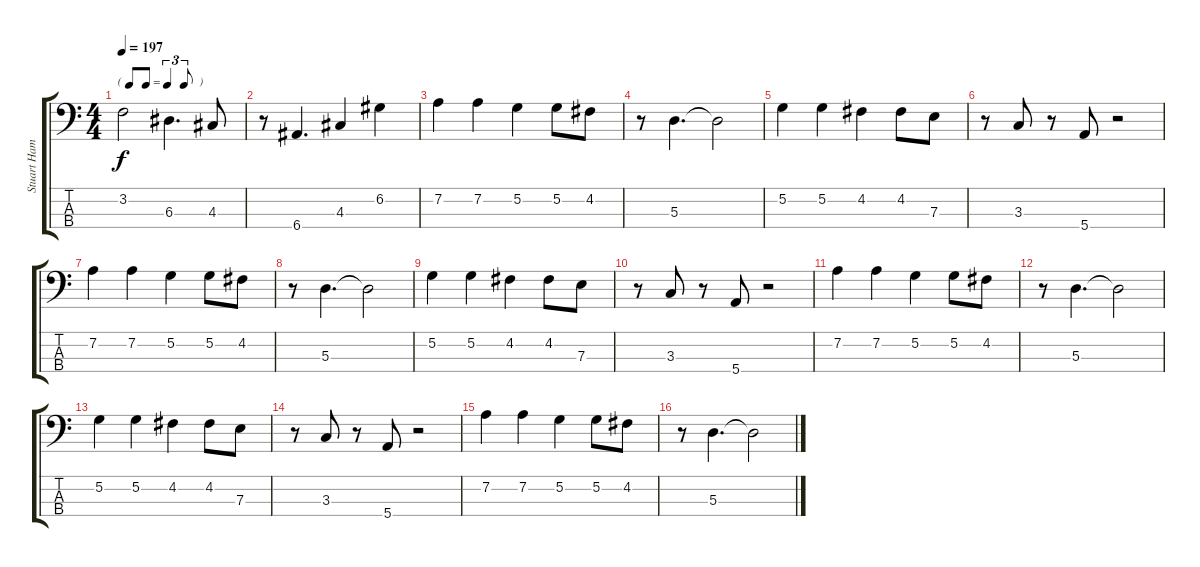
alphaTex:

\track ("Stuart Hamm Bass" "Stuart Ham") {instrument electricbassfinger}
\staff {score tabs}
\tuning (G2 D2 A1 E1) {hide}
\ts (4 4)
\tf triplet8th
\tempo 197
\clef f4
\ks c
3.2.2{dy f} 6.3.4{d} 4.3.8 |
r.8 6.4.4{d} 4.3.4 6.2.4 |
7.2.4 7.2.4 5.2.4 5.2.8 4.2.8 |
r.8 5.3.4{d} 5.3{t}.2 |
5.2.4 5.2.4 4.2.4 4.2.8 7.3.8 |
r.8 3.3.8 r.8 5.4.8 r.2 |
7.2.4 7.2.4 5.2.4 5.2.8 4.2.8 |
r.8 5.3.4{d} 5.3{t}.2 |
5.2.4 5.2.4 4.2.4 4.2.8 7.3.8 |
r.8 3.3.8 r.8 5.4.8 r.2 |
7.2.4 7.2.4 5.2.4 5.2.8 4.2.8 |
r.8 5.3.4{d} 5.3{t}.2 |
5.2.4 5.2.4 4.2.4 4.2.8 7.3.8 |
r.8 3.3.8 r.8 5.4.8 r.2 |
7.2.4 7.2.4 5.2.4 5.2.8 4.2.8 |
r.8 5.3.4{d} 5.3{t}.2
